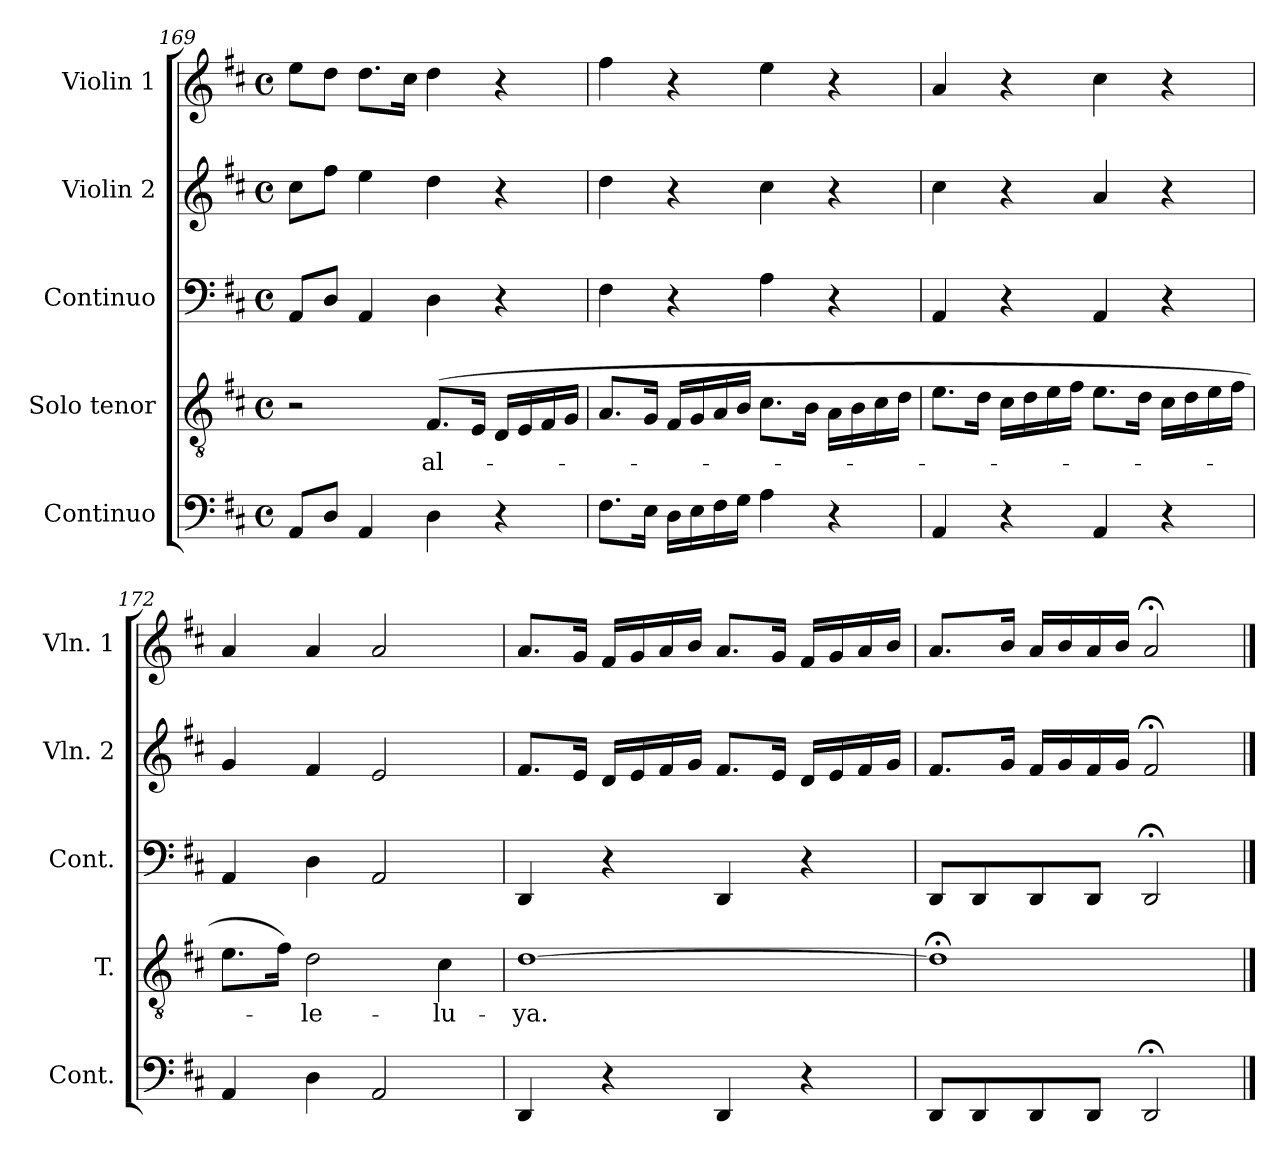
**kern	**kern	**text	**kern	**kern	**kern
*part5	*part4	*part4	*part3	*part2	*part1
*staff5	*staff4	*staff4	*staff3	*staff2	*staff1
*I"Continuo	*I"Solo tenor	*	*I"Continuo	*I"Violin 2	*I"Violin 1
*I'Cont.	*I'T.	*	*I'Cont.	*I'Vln. 2	*I'Vln. 1
*clefF4	*clefGv2	*	*clefF4	*clefG2	*clefG2
*	*ITrd7c12	*	*	*	*
*k[f#c#]	*k[f#c#]	*	*k[f#c#]	*k[f#c#]	*k[f#c#]
*D:	*D:	*	*D:	*D:	*D:
*M4/4	*M4/4	*	*M4/4	*M4/4	*M4/4
*met(c)	*met(c)	*	*met(c)	*met(c)	*met(c)
=169	=169	=169	=169	=169	=169
8AAi/L	2r	.	8AAi/L	8cc#i\L	8eei\L
8Di/J	.	.	8Di/J	8ff#i\J	8ddi\J
4AAi/	.	.	4AAi/	4eei\	8.ddi\L
.	.	.	.	.	16cc#i\Jk
!	!	!LO:LY:b:color=#000000	!	!	!
4Di\	(8.FF#i/L	al-	4Di\	4ddi\	4ddi\
.	16EEi/Jk	.	.	.	.
4r	16DDi/LL	.	4r	4r	4r
.	16EEi/	.	.	.	.
.	16FF#i/	.	.	.	.
.	16GGi/JJ	.	.	.	.
!!LO:LB:g=z
=170	=170	=170	=170	=170	=170
8.F#i\L	8.AAi/L	.	4F#i\	4ddi\	4ff#i\
16Ei\Jk	16GGi/Jk	.	.	.	.
16Di\LL	16FF#i/LL	.	4r	4r	4r
16Ei\	16GGi/	.	.	.	.
16F#i\	16AAi/	.	.	.	.
16Gi\JJ	16BBi/JJ	.	.	.	.
4Ai\	8.C#i\L	.	4Ai\	4cc#i\	4eei\
.	16BBi\Jk	.	.	.	.
4r	16AAi\LL	.	4r	4r	4r
.	16BBi\	.	.	.	.
.	16C#i\	.	.	.	.
.	16Di\JJ	.	.	.	.
=171	=171	=171	=171	=171	=171
4AAi/	8.Ei\L	.	4AAi/	4cc#i\	4ai/
.	16Di\Jk	.	.	.	.
4r	16C#i\LL	.	4r	4r	4r
.	16Di\	.	.	.	.
.	16Ei\	.	.	.	.
.	16F#i\JJ	.	.	.	.
4AAi/	8.Ei\L	.	4AAi/	4ai/	4cc#i\
.	16Di\Jk	.	.	.	.
4r	16C#i\LL	.	4r	4r	4r
.	16Di\	.	.	.	.
.	16Ei\	.	.	.	.
.	16F#i\JJ	.	.	.	.
=172	=172	=172	=172	=172	=172
4AAi/	8.Ei\L	.	4AAi/	4gi/	4ai/
.	16F#i\Jk)	.	.	.	.
!	!	!LO:LY:b:color=#000000	!	!	!
4Di\	2Di\	-le-	4Di\	4f#i/	4ai/
2AAi/	.	.	2AAi/	2ei/	2ai/
!	!	!LO:LY:b:color=#000000	!	!	!
.	4C#i\	-lu-	.	.	.
=173	=173	=173	=173	=173	=173
!	!	!LO:LY:b:color=#000000	!	!	!
4DDi/	[>1Di	-ya.	4DDi/	8.f#i/L	8.ai/L
.	.	.	.	16ei/Jk	16gi/Jk
4r	.	.	4r	16di/LL	16f#i/LL
.	.	.	.	16ei/	16gi/
.	.	.	.	16f#i/	16ai/
.	.	.	.	16gi/JJ	16bi/JJ
4DDi/	.	.	4DDi/	8.f#i/L	8.ai/L
.	.	.	.	16ei/Jk	16gi/Jk
4r	.	.	4r	16di/LL	16f#i/LL
.	.	.	.	16ei/	16gi/
.	.	.	.	16f#i/	16ai/
.	.	.	.	16gi/JJ	16bi/JJ
=174	=174	=174	=174	=174	=174
8DDi/L	1D;i]	.	8DDi/L	8.f#i/L	8.ai/L
8DDi/	.	.	8DDi/	.	.
.	.	.	.	16gi/Jk	16bi/Jk
8DDi/	.	.	8DDi/	16f#i/LL	16ai/LL
.	.	.	.	16gi/	16bi/
8DDi/J	.	.	8DDi/J	16f#i/	16ai/
.	.	.	.	16gi/JJ	16bi/JJ
2DD;i/	.	.	2DD;i/	2f#;i/	2a;i/
==	==	==	==	==	==
*-	*-	*-	*-	*-	*-
